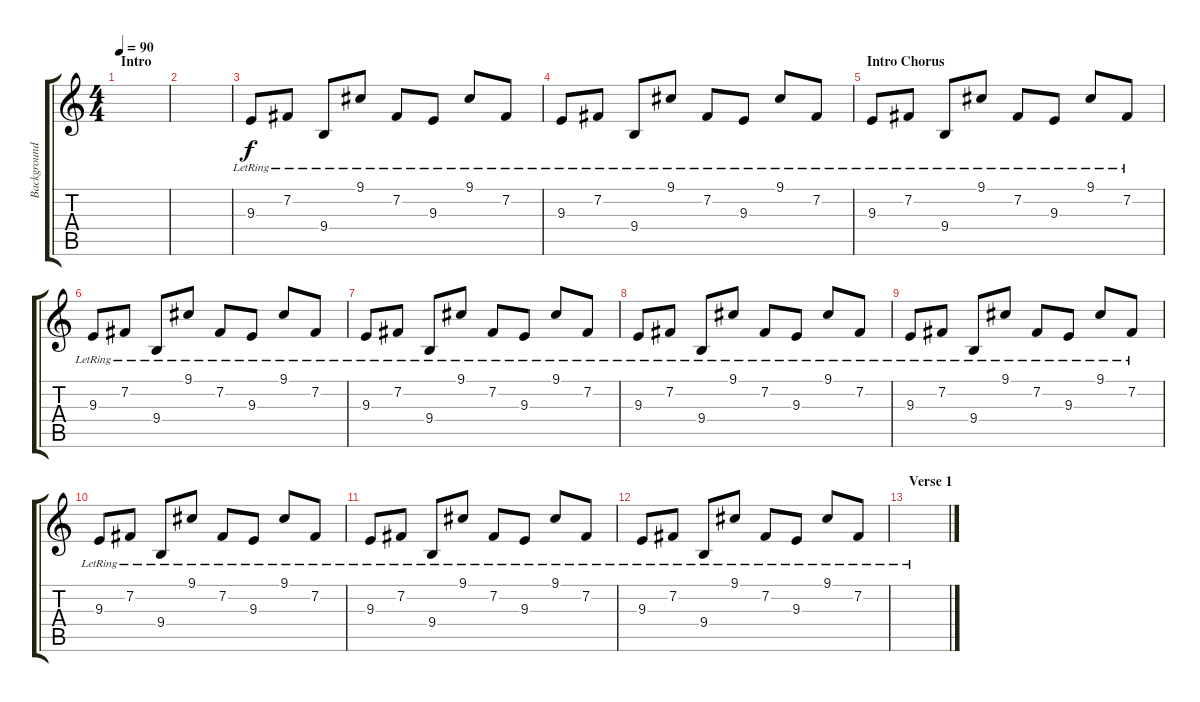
\track ("Background Chorus keys" "Background") {instrument fx7echoes}
\staff {score tabs}
\tuning (E4 B3 G3 D3 A2 E2) {hide}
\ts (4 4)
\section ("" "Intro")
\tempo 90
\clef g2
\ks c
|
|
9.3{lr}.8 7.2{lr}.8 9.4{lr}.8 9.1{lr}.8 7.2{lr}.8 9.3{lr}.8 9.1{lr}.8 7.2{lr}.8 |
9.3{lr}.8 7.2{lr}.8 9.4{lr}.8 9.1{lr}.8 7.2{lr}.8 9.3{lr}.8 9.1{lr}.8 7.2{lr}.8 |
\section ("" "Intro Chorus")
9.3{lr}.8 7.2{lr}.8 9.4{lr}.8 9.1{lr}.8 7.2{lr}.8 9.3{lr}.8 9.1{lr}.8 7.2{lr}.8 |
9.3{lr}.8 7.2{lr}.8 9.4{lr}.8 9.1{lr}.8 7.2{lr}.8 9.3{lr}.8 9.1{lr}.8 7.2{lr}.8 |
9.3{lr}.8 7.2{lr}.8 9.4{lr}.8 9.1{lr}.8 7.2{lr}.8 9.3{lr}.8 9.1{lr}.8 7.2{lr}.8 |
9.3{lr}.8 7.2{lr}.8 9.4{lr}.8 9.1{lr}.8 7.2{lr}.8 9.3{lr}.8 9.1{lr}.8 7.2{lr}.8 |
9.3{lr}.8 7.2{lr}.8 9.4{lr}.8 9.1{lr}.8 7.2{lr}.8 9.3{lr}.8 9.1{lr}.8 7.2{lr}.8 |
9.3{lr}.8 7.2{lr}.8 9.4{lr}.8 9.1{lr}.8 7.2{lr}.8 9.3{lr}.8 9.1{lr}.8 7.2{lr}.8 |
9.3{lr}.8 7.2{lr}.8 9.4{lr}.8 9.1{lr}.8 7.2{lr}.8 9.3{lr}.8 9.1{lr}.8 7.2{lr}.8 |
9.3{lr}.8 7.2{lr}.8 9.4{lr}.8 9.1{lr}.8 7.2{lr}.8 9.3{lr}.8 9.1{lr}.8 7.2{lr}.8 |
\section ("" "Verse 1")
